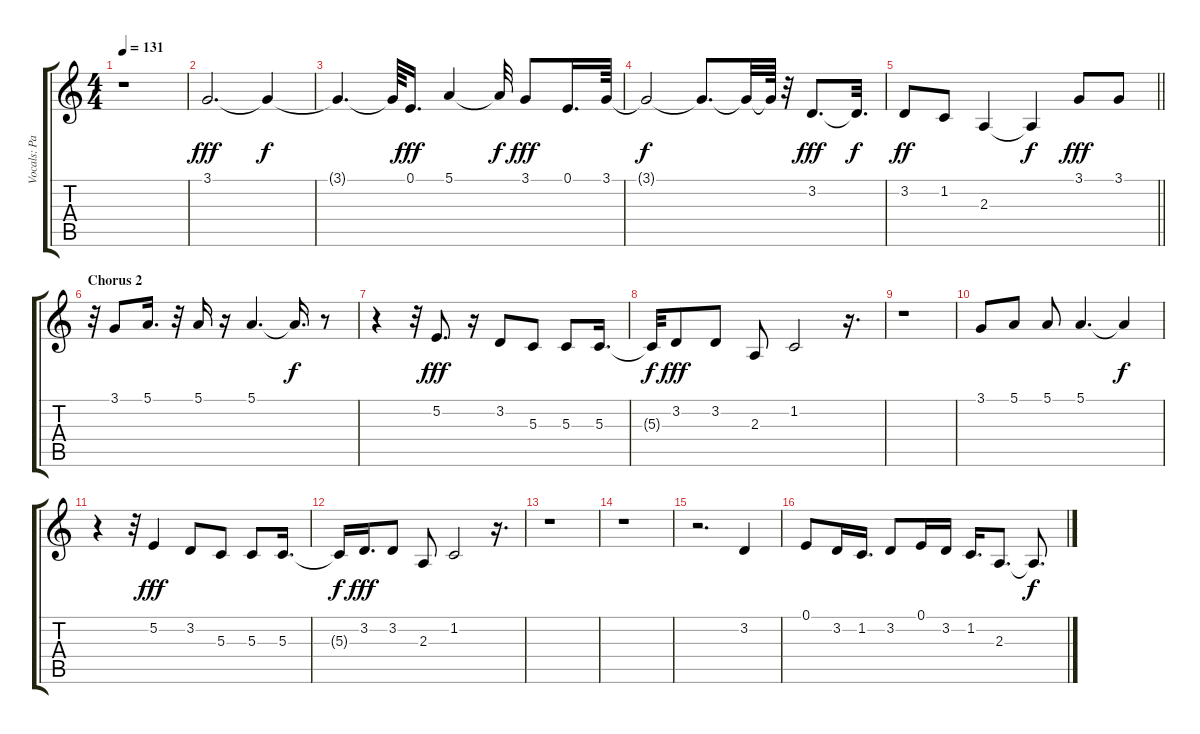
\track ("Vocals: Paul Rodgers" "Vocals: Pa") {instrument tenorsax}
\staff {score tabs}
\tuning (E4 B3 G3 D3 A2 E2) {hide}
\ts (4 4)
\tempo 131
\clef g2
\ks c
r.1{dy fff} |
3.1.2{d} 3.1{t}.4{dy f} |
3.1{t}.4{d} 3.1{t}.64 0.1.16{d dy fff} 5.1.4 5.1{t}.32{dy f} 3.1.8{dy fff} 0.1.16{d} 3.1.64 |
3.1{t}.2{dy f} 3.1{t}.8{d} 3.1{t}.32 3.1{t}.64 r.32 3.2.8{d dy fff} 3.2{t}.32{d dy f} |
\barLineRight lightlight
3.2.8{dy ff} 1.2.8 2.3.4 2.3{t}.4{dy f} 3.1.8{dy fff} 3.1.8 |
\section ("" "Chorus 2")
r.32 3.1.8 5.1.16{d} r.32 5.1.16 r.16 5.1.4{d} 5.1{t}.16{d dy f} r.8 |
r.4 r.32 5.2.8{d dy fff} r.16 3.2.8 5.3.8 5.3.8 5.3.16{d} |
5.3{t}.32{dy f} 3.2.8{dy fff} 3.2.8 2.3.8 1.2.2 r.16{d} |
r.1 |
3.1.8 5.1.8 5.1.8 5.1.4{d} 5.1{t}.4{dy f} |
r.4 r.32 5.2.4{dy fff} 3.2.8 5.3.8 5.3.8 5.3.16{d} |
5.3{t}.16{dy f} 3.2.16{d dy fff} 3.2.8 2.3.8 1.2.2 r.16{d} |
r.1 |
r.1 |
r.2{d} 3.2.4 |
0.1.8 3.2.16 1.2.16{d} 3.2.8 0.1.16 3.2.16 1.2.16{d} 2.3.8{d} 2.3{t}.8{d dy f}
